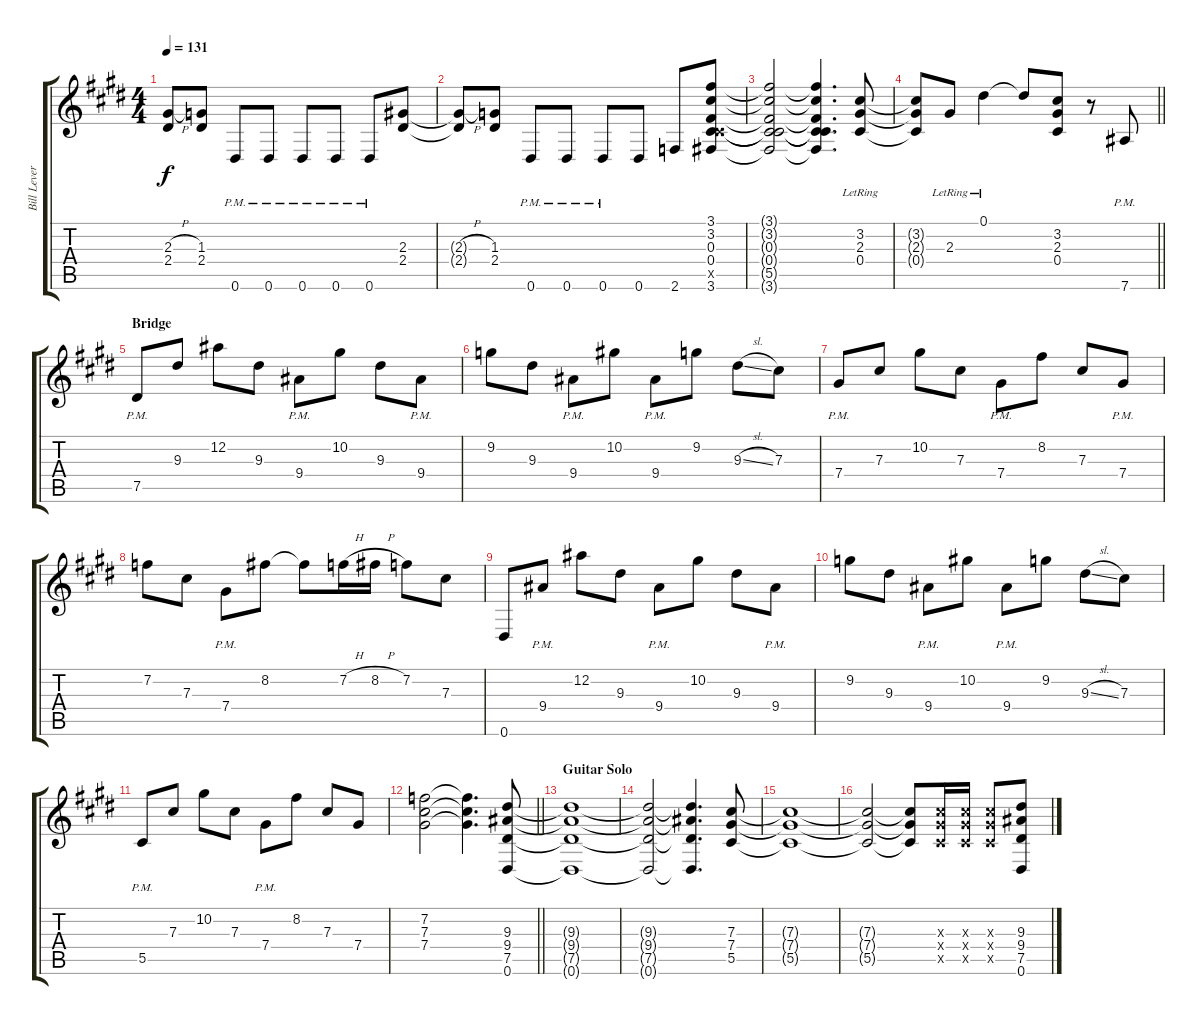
\track ("Bill Leverty Dist. Rhy Right" "Bill Lever") {instrument overdrivenguitar}
\staff {score tabs}
\tuning (Eb4 Bb3 Gb3 Db3 Ab2 Eb2) {hide}
\ts (4 4)
\tempo 131
\clef g2
\ks e
(2.3{h t} 2.4{t}).8{dy f} (1.3 2.4).8 0.6{pm}.8 0.6{pm}.8 0.6{pm}.8 0.6{pm}.8 0.6{pm}.8 (2.3 2.4).8 |
(2.3{h t} 2.4{t}).8 (1.3 2.4).8 0.6{pm}.8 0.6{pm}.8 0.6{pm}.8 0.6.8 2.6.8 (3.1 3.2 0.3 0.4 5.5{x} 3.6).8 |
(3.1{t} 3.2{t} 0.3{t} 0.4{t} 5.5{t} 3.6{t}).2 (3.1{t} 3.2{t} 0.3{t} 0.4{t} 5.5{t} 3.6{t}).4{d} (3.2{lr} 2.3{lr} 0.4{lr}).8 |
\barLineRight lightlight
(3.2{t} 2.3{t} 0.4{t}).8 2.3{lr}.8 0.1{lr}.4 0.1{t}.8 (3.2 2.3 0.4).8 r.8 7.6{pm}.8 |
\section ("" "Bridge")
7.5{pm}.8 9.3.8 12.2.8 9.3.8 9.4{pm}.8 10.2.8 9.3.8 9.4{pm}.8 |
9.2.8 9.3.8 9.4{pm}.8 10.2.8 9.4{pm}.8 9.2.8 9.3{sl}.8 7.3.8 |
7.4{pm}.8 7.3.8 10.2.8 7.3.8 7.4{pm}.8 8.2.8 7.3.8 7.4{pm}.8 |
7.2.8 7.3.8 7.4{pm}.8 8.2.8 8.2{t}.8 7.2{h}.16 8.2{h}.16 7.2.8 7.3.8 |
0.6.8 9.4{pm}.8 12.2.8 9.3.8 9.4{pm}.8 10.2.8 9.3.8 9.4{pm}.8 |
9.2.8 9.3.8 9.4{pm}.8 10.2.8 9.4{pm}.8 9.2.8 9.3{sl}.8 7.3.8 |
5.5{pm}.8 7.3.8 10.2.8 7.3.8 7.4{pm}.8 8.2.8 7.3.8 7.4.8 |
\barLineRight lightlight
(7.2 7.3 7.4).2 (7.2{t} 7.3{t} 7.4{t}).4{d} (9.3 9.4 7.5 0.6).8 |
\section ("" "Guitar Solo")
(9.3{t} 9.4{t} 7.5{t} 0.6{t}).1 |
(9.3{t} 9.4{t} 7.5{t} 0.6{t}).2 (9.3{t} 9.4{t} 7.5{t} 0.6{t}).4{d} (7.3 7.4 5.5).8 |
(7.3{t} 7.4{t} 5.5{t}).1 |
(7.3{t} 7.4{t} 5.5{t}).2 (7.3{t} 7.4{t} 5.5{t}).8 (7.3{x} 7.4{x} 5.5{x}).16 (7.3{x} 7.4{x} 5.5{x}).16 (7.3{x} 7.4{x} 5.5{x}).8 (9.3 9.4 7.5 0.6).8
